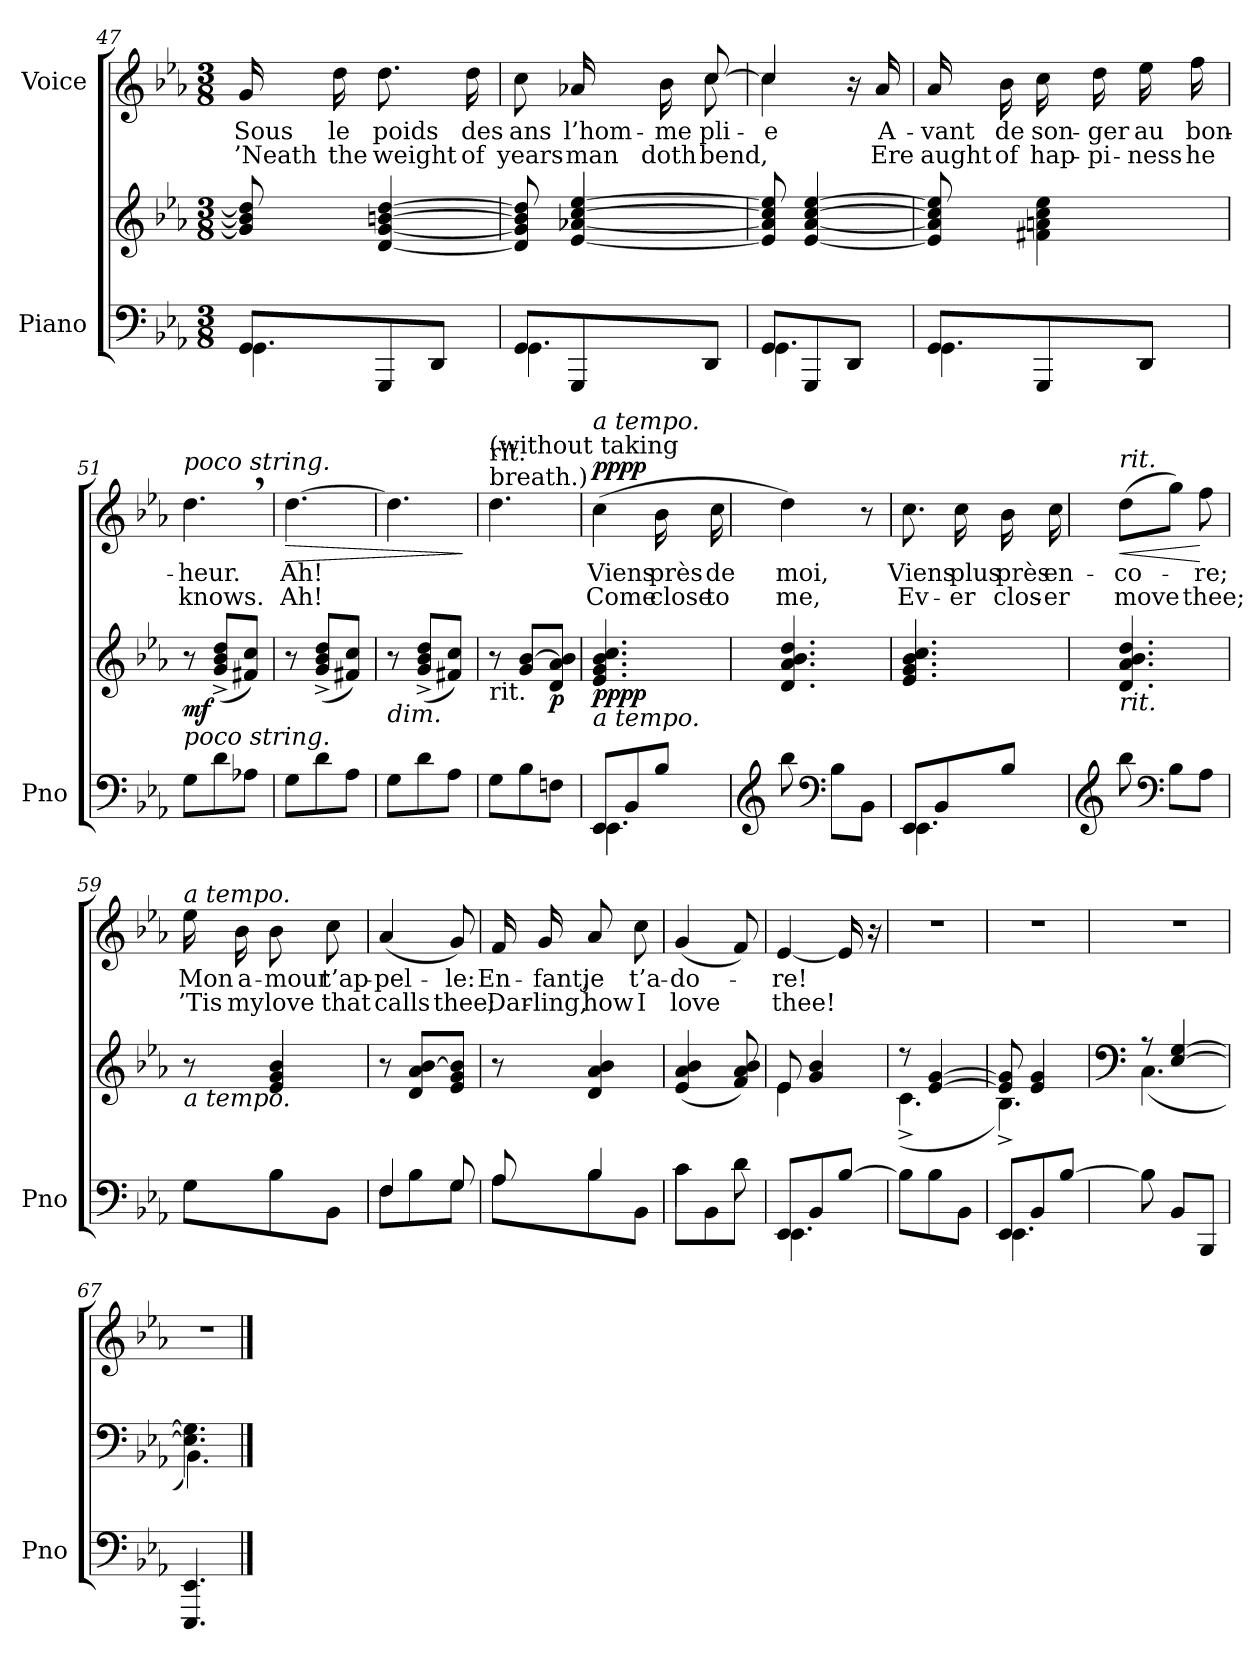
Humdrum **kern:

**kern	**kern	**dynam	**kern	**text	**text	**dynam
*part2	*part2	*part2	*part1	*part1	*part1	*part1
*staff3	*staff2	*staff2/3	*staff1	*staff1	*staff1	*staff1
*I"Piano	*	*	*I"Voice	*	*	*
*I'Pno	*	*	*	*	*	*
*clefF4	*clefG2	*	*clefG2	*	*	*
*k[b-e-a-]	*k[b-e-a-]	*	*k[b-e-a-]	*	*	*
*M3/8	*M3/8	*	*M3/8	*	*	*
=47	=47	=47	=47	=47	=47	=47
*^	*	*	*	*	*	*
!LO:N:head=solid	!LO:N:head=solid	!	!	!	!	!	!
8GG/L	4.GG\	8g/] 8b/] 8dd/]	.	16g/	Sous	’Neath	.
.	.	.	.	16dd\	le	the	.
8GGG/	.	[4d/ [4g/ [4bn/ [4dd/	.	8.dd\	poids	weight	.
8DD/J	.	.	.	.	.	.	.
.	.	.	.	16dd\	des	of	.
=48	=48	=48	=48	=48	=48	=48	=48
!LO:N:head=solid	!LO:N:head=solid	!	!	!	!	!	!
*	*	*	*	*^	*	*	*
8GG/L	4.GG\	8d/] 8g/] 8b/] 8dd/]	.	8cc\	4ryy	ans	years	.
8GGG/	.	[4e-/ [4a-X/ [4cc/ [4ee-/	.	16a-X/	.	l’hom-	man	.
.	.	.	.	16b-\	.	-me	doth	.
8DD/J	.	.	.	[<8cc/	8cc\	pli-	bend,	.
=49	=49	=49	=49	=49	=49	=49	=49	=49
!LO:N:head=solid	!LO:N:head=solid	!	!	!	!	!	!	!
8GG/L	4.GG\	8e-/] 8a-/] 8cc/] 8ee-/]	.	4cc/]	4cc\	-e	.	.
8GGG/	.	[4e-/ [4a-/ [4cc/ [4ee-/	.	.	.	.	.	.
8DD/J	.	.	.	16r	8ryy	.	.	.
.	.	.	.	16a-/	.	A-	Ere	.
*	*	*	*	*v	*v	*	*	*
=50	=50	=50	=50	=50	=50	=50	=50
!LO:N:head=solid	!LO:N:head=solid	!	!	!	!	!	!
8GG/L	4.GG\	8e-/] 8a-/] 8cc/] 8ee-/]	.	16a-/	-vant	aught	.
.	.	.	.	16b-\	de	of	.
8GGG/	.	4f#X\ 4an\ 4cc\ 4ee-\	.	16cc\	son-	hap-	.
.	.	.	.	16dd\	-ger	-pi-	.
8DD/J	.	.	.	16ee-\	au	-ness	.
.	.	.	.	16ff\	bon-	he	.
*v	*v	*	*	*	*	*	*
=51	=51	=51	=51	=51	=51	=51
!	!	!	!LO:TX:a:i:t=poco string.	!	!	!
!	!LO:TX:b:i:t=poco string.	!	!	!	!	!
!	!	!LO:DY:b	!	!	!	!
8G\L	8r	mf	4.dd,\	-heur.	knows.	.
8d\	(8g/^> 8b-/^> 8dd/^>L	.	.	.	.	.
8A-X\J	8f#X/ 8cc/J)	.	.	.	.	.
=52	=52	=52	=52	=52	=52	=52
!	!	!	!	!	!	!LO:HP:b
8G\L	8r	.	[4.dd\	Ah!	Ah!	>
8d\	(8g/^> 8b-/^> 8dd/^>L	.	.	.	.	.
8A-\J	8f#X/ 8cc/J)	.	.	.	.	.
=53	=53	=53	=53	=53	=53	=53
!	!LO:TX:b:i:t=dim.	!	!	!	!	!
8G\L	8r	.	4.dd\]	.	.	.
8d\	(8g/^> 8b-/^> 8dd/^>L	.	.	.	.	.
8A-\J	8f#X/ 8cc/J)	.	.	.	.	.
.	.	.	.	.	.	]
=54	=54	=54	=54	=54	=54	=54
!	!	!	!LO:TX:a:t=(without taking	!	!	!
!	!	!	!LO:TX:a:t=breath.)	!	!	!
!	!	!	!LO:TX:a:t=rit.	!	!	!
!	!LO:TX:b:t=rit.	!	!	!	!	!
8G\L	8r	.	4.dd\	.	.	.
8B-\	8g/ [8b-/L	.	.	.	.	.
!	!	!LO:DY:b	!	!	!	!
8Fn\J	8d/ 8a-/ 8b-/]J	p	.	.	.	.
=55	=55	=55	=55	=55	=55	=55
*^	*	*	*	*	*	*
!	!	!	!	!LO:TX:a:i:t=a tempo.	!	!	!
!	!	!LO:TX:b:i:t=a tempo.	!	!	!	!	!
!LO:N:head=solid	!LO:N:head=solid	!	!LO:DY:b	!	!	!	!LO:DY:a
8EE-/L	4.EE-\	4.e-/ 4.g/ 4.b-/ 4.cc/	pppp	(4cc\	Viens	Come	pppp
8BB-/	.	.	.	.	.	.	.
8B-/J	.	.	.	16b-\	près	close	.
.	.	.	.	16cc\	de	to	.
*v	*v	*	*	*	*	*	*
=56	=56	=56	=56	=56	=56	=56
*clefG2	*	*	*	*	*	*
8bb-\	4.d/ 4.a-/ 4.b-/ 4.dd/	.	4dd\)	moi,	me,	.
*clefF4	*	*	*	*	*	*
8B-\L	.	.	.	.	.	.
8BB-\J	.	.	8r	.	.	.
=57	=57	=57	=57	=57	=57	=57
*^	*	*	*	*	*	*
!LO:N:head=solid	!LO:N:head=solid	!	!	!	!	!	!
8EE-/L	4.EE-\	4.e-/ 4.g/ 4.b-/ 4.cc/	.	8.cc\	Viens	Ev-	.
8BB-/	.	.	.	.	.	.	.
.	.	.	.	16cc\	plus	-er	.
8B-/J	.	.	.	16b-\	près	clos-	.
.	.	.	.	16cc\	en-	-er	.
*v	*v	*	*	*	*	*	*
=58	=58	=58	=58	=58	=58	=58
*clefG2	*	*	*	*	*	*
!	!	!	!LO:TX:a:i:t=rit.	!	!	!
!	!LO:TX:b:i:t=rit.	!	!	!	!	!
!	!	!	!	!	!	!LO:HP:b
8bb-\	4.d/ 4.a-/ 4.b-/ 4.dd/	.	(8dd\L	-co-	move	<
*clefF4	*	*	*	*	*	*
8B-\L	.	.	8gg\J)	.	.	.
8A-\J	.	.	8ff\	-re;	thee;	[
=59	=59	=59	=59	=59	=59	=59
!	!	!	!LO:TX:a:i:t=a tempo.	!	!	!
!	!LO:TX:b:i:t=a tempo.	!	!	!	!	!
8G\L	8r	.	16ee-\	Mon	’Tis	.
.	.	.	16b-\	a-	my	.
8B-\	4e-/ 4g/ 4b-/	.	8b-\	-mour	love	.
8BB-\J	.	.	8cc\	t’ap-	that	.
=60	=60	=60	=60	=60	=60	=60
*^	*	*	*	*	*	*
4F/	8F\L	8r	.	(4a-/	-pel-	calls	.
.	8B-\	8d/ 8a-/ [8b-/L	.	.	.	.	.
8G/	8G\J	8e-/ 8g/ 8b-/]J	.	8g/)	-le:	thee;	.
=61	=61	=61	=61	=61	=61	=61	=61
8A-/	8A-\L	8r	.	16f/	En-	Dar-	.
.	.	.	.	16g/	-fant,	-ling,	.
4B-/	8B-\	4d/ 4a-/ 4b-/	.	8a-/	je	how	.
.	8BB-\J	.	.	8cc\	t’a-	I	.
=62	=62	=62	=62	=62	=62	=62	=62
4c\	8c\L	(<4e-/ 4a-/ 4b-/	.	(4g/	-do-	love	.
.	8BB-\	.	.	.	.	.	.
8d\	8d\J	8f/ 8a-/ 8b-/)	.	8f/)	.	.	.
=63	=63	=63	=63	=63	=63	=63	=63
!LO:N:head=solid	!LO:N:head=solid	!	!	!	!	!	!
*	*	*^	*	*	*	*	*
8EE-/L	4.EE-\	8e-/	4e-\	.	[4e-/	-re!	thee!	.
8BB-/	.	4g/ 4b-/	.	.	.	.	.	.
[8B-/J	.	.	8ryy	.	16e-/]	.	.	.
.	.	.	.	.	16r	.	.	.
*v	*v	*	*	*	*	*	*	*
=64	=64	=64	=64	=64	=64	=64	=64
8B-\L]	8r	(4.c^>\	.	4.r	.	.	.
8B-\	[4e-/ [4g/	.	.	.	.	.	.
8BB-\J	.	.	.	.	.	.	.
=65	=65	=65	=65	=65	=65	=65	=65
*^	*	*	*	*	*	*	*
!LO:N:head=solid	!LO:N:head=solid	!	!	!	!	!	!	!
8EE-/L	4.EE-\	8e-/] 8g/]	4.B-^\)	.	4.r	.	.	.
8BB-/	.	4e-/ 4g/	.	.	.	.	.	.
[8B-/J	.	.	.	.	.	.	.	.
*v	*v	*	*	*	*	*	*	*
=66	=66	=66	=66	=66	=66	=66	=66
*	*clefF4	*	*	*	*	*	*
8B-\]	8r	(4.C\	.	4.r	.	.	.
8BB-/L	[4E-/ [4G/	.	.	.	.	.	.
8BBB-/J	.	.	.	.	.	.	.
=67	=67	=67	=67	=67	=67	=67	=67
4.EEE-/ 4.EE-/	4.E-\] 4.G\]	4.BB-\)	.	4.r	.	.	.
*	*v	*v	*	*	*	*	*
==	==	==	==	==	==	==
*-	*-	*-	*-	*-	*-	*-
